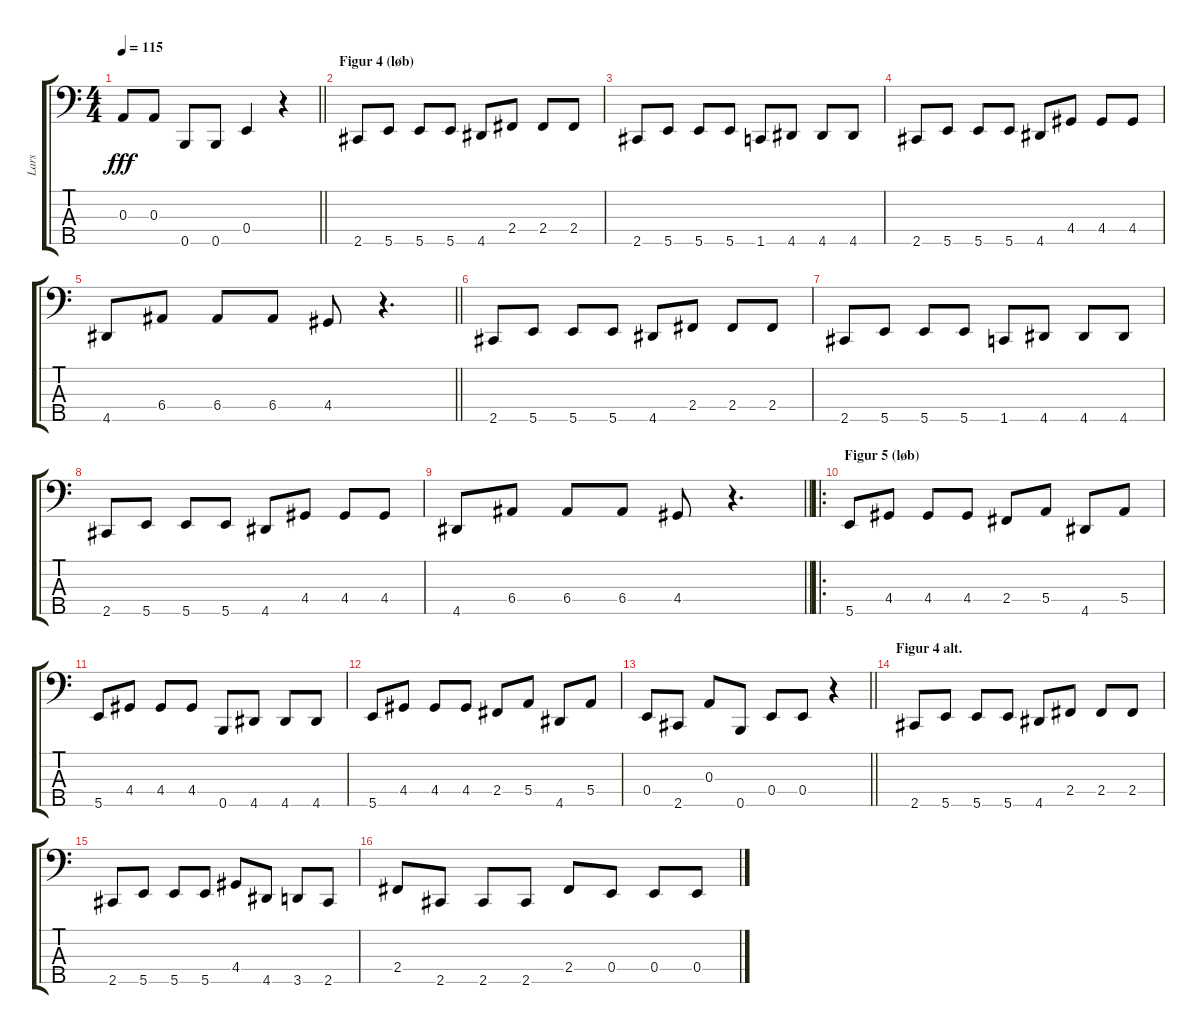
\track ("Lars" "Lars") {instrument electricbassfinger}
\staff {score tabs}
\tuning (Gb2 D2 A1 E1 B0) {hide}
\ts (4 4)
\tempo 115
\clef f4
\barLineRight lightlight
\ks c
0.3.8{dy fff} 0.3.8 0.5.8 0.5.8 0.4.4 r.4 |
\section ("" "Figur 4 (løb)")
2.5.8 5.5.8 5.5.8 5.5.8 4.5.8 2.4.8 2.4.8 2.4.8 |
2.5.8 5.5.8 5.5.8 5.5.8 1.5.8 4.5.8 4.5.8 4.5.8 |
2.5.8 5.5.8 5.5.8 5.5.8 4.5.8 4.4.8 4.4.8 4.4.8 |
\barLineRight lightlight
4.5.8 6.4.8 6.4.8 6.4.8 4.4.8 r.4{d} |
2.5.8 5.5.8 5.5.8 5.5.8 4.5.8 2.4.8 2.4.8 2.4.8 |
2.5.8 5.5.8 5.5.8 5.5.8 1.5.8 4.5.8 4.5.8 4.5.8 |
2.5.8 5.5.8 5.5.8 5.5.8 4.5.8 4.4.8 4.4.8 4.4.8 |
\barLineRight lightlight
4.5.8 6.4.8 6.4.8 6.4.8 4.4.8 r.4{d} |
\ro
\section ("" "Figur 5 (løb)")
5.5.8 4.4.8 4.4.8 4.4.8 2.4.8 5.4.8 4.5.8 5.4.8 |
5.5.8 4.4.8 4.4.8 4.4.8 0.5.8 4.5.8 4.5.8 4.5.8 |
5.5.8 4.4.8 4.4.8 4.4.8 2.4.8 5.4.8 4.5.8 5.4.8 |
\barLineRight lightlight
0.4.8 2.5.8 0.3.8 0.5.8 0.4.8 0.4.8 r.4 |
\section ("" "Figur 4 alt.")
2.5.8 5.5.8 5.5.8 5.5.8 4.5.8 2.4.8 2.4.8 2.4.8 |
2.5.8 5.5.8 5.5.8 5.5.8 4.4.8 4.5.8 3.5.8 2.5.8 |
2.4.8 2.5.8 2.5.8 2.5.8 2.4.8 0.4.8 0.4.8 0.4.8
